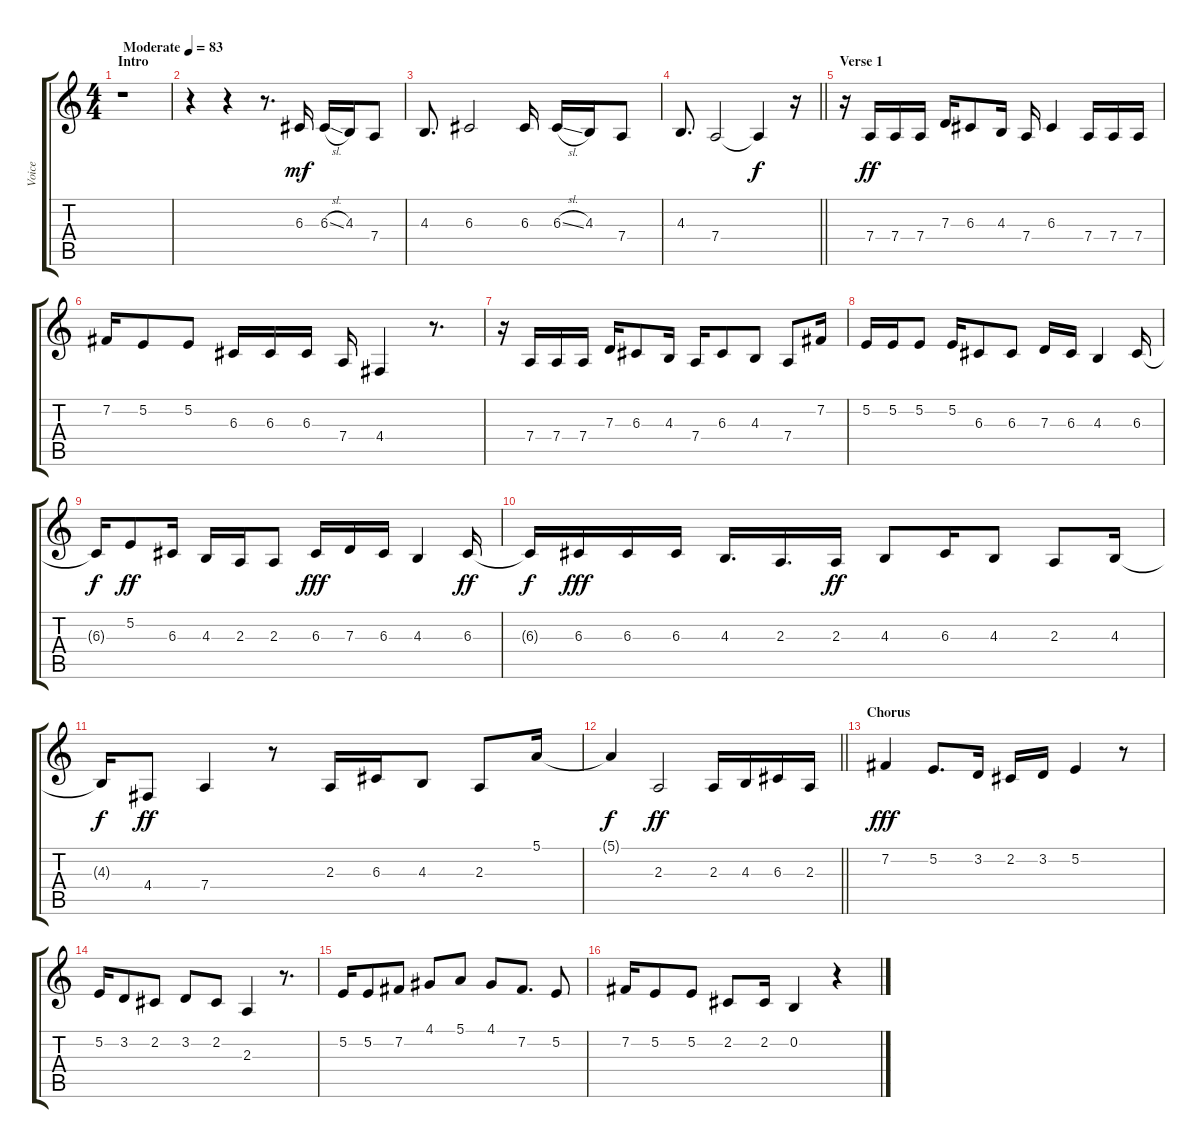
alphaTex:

\track ("Voice" "Voice") {instrument clarinet}
\staff {score tabs}
\tuning (E4 B3 G3 D3 A2 E2) {hide}
\ts (4 4)
\section ("" "Intro")
\tempo (83 "Moderate")
\clef g2
\ks c
r.1{dy mf instrument clarinet} |
r.4 r.4 r.8{d} 6.3.16 6.3{sl}.16 4.3.16 7.4.8 |
4.3.8{d} 6.3.2 6.3.16 6.3{sl}.16 4.3.16 7.4.8 |
\barLineRight lightlight
4.3.8{d} 7.4.2 7.4{t}.4{dy f} r.16 |
\section ("" "Verse 1")
r.16 7.4.16{dy ff} 7.4.16 7.4.16 7.3.16 6.3.8 4.3.16 7.4.16 6.3.4 7.4.16 7.4.16 7.4.16 |
7.2.16 5.2.8 5.2.8 6.3.16 6.3.16 6.3.16 7.4.16 4.4.4 r.8{d} |
r.16 7.4.16 7.4.16 7.4.16 7.3.16 6.3.8 4.3.16 7.4.16 6.3.8 4.3.8 7.4.8 7.2.16 |
5.2.16 5.2.16 5.2.8 5.2.16 6.3.8 6.3.8 7.3.16 6.3.16 4.3.4 6.3.16 |
6.3{t}.16{dy f} 5.2.8{dy ff} 6.3.16 4.3.16 2.3.16 2.3.8 6.3.16{dy fff} 7.3.16 6.3.16 4.3.4 6.3.16{dy ff} |
6.3{t}.16{dy f} 6.3.16{dy fff} 6.3.16 6.3.16 4.3.16{d} 2.3.16{d} 2.3.16{dy ff} 4.3.8 6.3.16 4.3.8 2.3.8 4.3.16 |
4.3{t}.16{dy f} 4.4.8{dy ff} 7.4.4 r.8 2.3.16 6.3.16 4.3.8 2.3.8 5.1.16 |
\barLineRight lightlight
5.1{t}.4{dy f} 2.3.2{dy ff} 2.3.16 4.3.16 6.3.16 2.3.16 |
\section ("" "Chorus")
7.2.4{dy fff} 5.2.8{d} 3.2.16 2.2.16 3.2.16 5.2.4 r.8 |
5.2.16 3.2.8 2.2.8 3.2.8 2.2.8 2.3.4 r.8{d} |
5.2.16 5.2.8 7.2.8 4.1.8 5.1.8 4.1.8 7.2.8{d} 5.2.8 |
7.2.16 5.2.8 5.2.8 2.2.8 2.2.16 0.2.4 r.4
